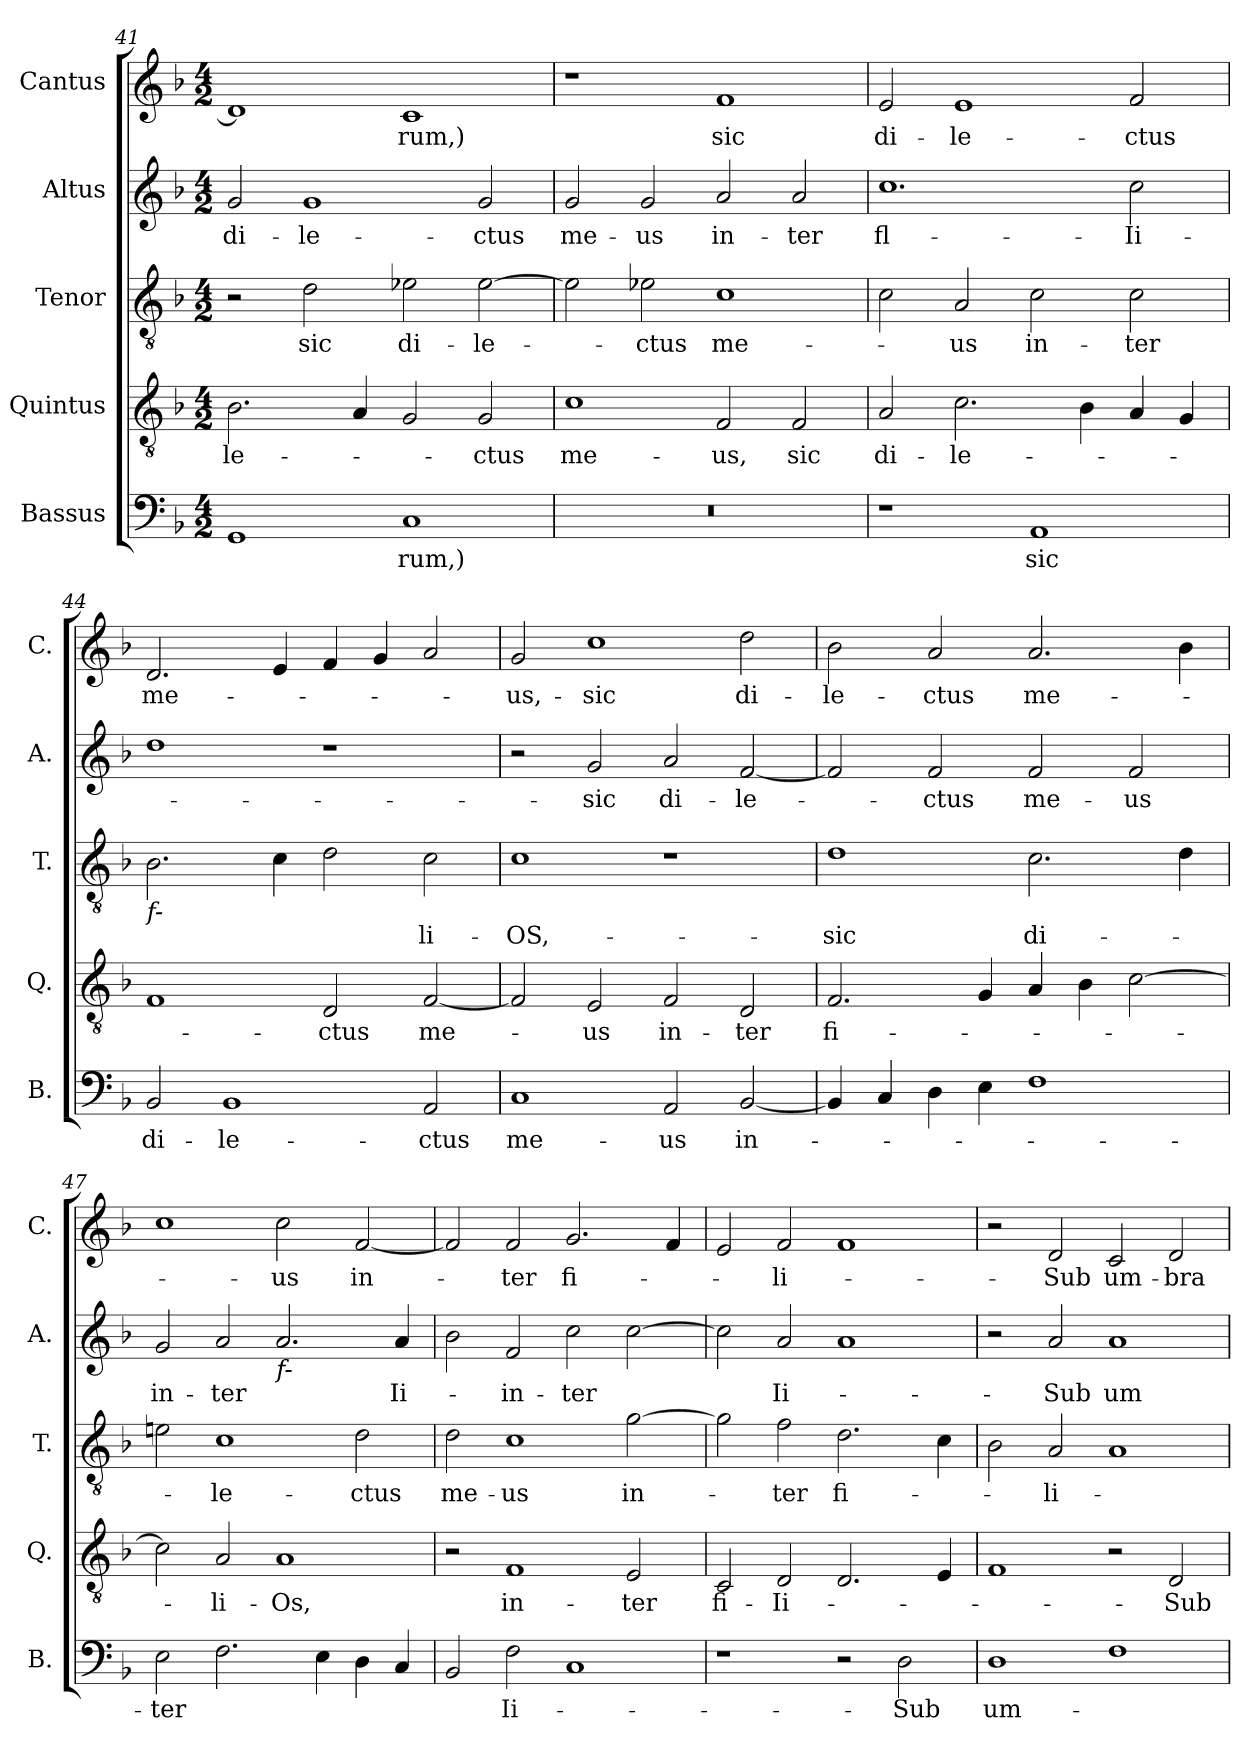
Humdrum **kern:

**kern	**text	**kern	**text	**kern	**text	**kern	**text	**kern	**text
*part5	*part5	*part4	*part4	*part3	*part3	*part2	*part2	*part1	*part1
*staff5	*staff5	*staff4	*staff4	*staff3	*staff3	*staff2	*staff2	*staff1	*staff1
*I"Bassus	*	*I"Quintus	*	*I"Tenor	*	*I"Altus	*	*I"Cantus	*
*I'B.	*	*I'Q.	*	*I'T.	*	*I'A.	*	*I'C.	*
*clefF4	*	*clefGv2	*	*clefGv2	*	*clefG2	*	*clefG2	*
*k[b-]	*	*k[b-]	*	*k[b-]	*	*k[b-]	*	*k[b-]	*
*F:	*	*F:	*	*F:	*	*F:	*	*F:	*
*M4/2	*	*M4/2	*	*M4/2	*	*M4/2	*	*M4/2	*
=41	=41	=41	=41	=41	=41	=41	=41	=41	=41
1GG	.	2.B-\	le-	2r	.	2g/	di­-	1d]	.
.	.	.	.	2d\	sic	1g	le-	.	.
.	.	4A/	.	.	.	.	.	.	.
1C	rum,)	2G/	.	2e-X\	di­-	.	.	1c	rum,)
.	.	2G/	ctus	[2e-\	le-	2g/	ctus	.	.
=42	=42	=42	=42	=42	=42	=42	=42	=42	=42
0r	.	1c	me­-	2e-\]	.	2g/	me-	1r	.
.	.	.	.	2e-X\	ctus	2g/	us	.	.
.	.	2F/	us,	1c	me-	2a/	in­-	1f	sic
.	.	2F/	sic	.	.	2a/	ter	.	.
=43	=43	=43	=43	=43	=43	=43	=43	=43	=43
1r	.	2A/	di-	2c\	.	1.cc	fl-	2e/	di-
.	.	2.c\	le-	2A/	us	.	.	1e	le-
1AA	sic	.	.	2c\	in-	.	.	.	.
.	.	4B-\	.	.	.	.	.	.	.
.	.	4A/	.	2c\	ter	2cc\	Ii-	2f/	ctus
.	.	4G/	.	.	.	.	.	.	.
=44	=44	=44	=44	=44	=44	=44	=44	=44	=44
!	!	!	!	!LO:TX:b:i:t=f­-	!	!	!	!	!
2BB-/	di-	1F	.	2.B-\	.	1dd	.	2.d/	me-
1BB-	le-	.	.	.	.	.	.	.	.
.	.	.	.	4c\	.	.	.	4e/	.
.	.	2D/	ctus	2d\	.	1r	.	4f/	.
.	.	.	.	.	.	.	.	4g/	.
2AA/	ctus	[2F/	me-	2c\	li­-	.	.	2a/	.
=45	=45	=45	=45	=45	=45	=45	=45	=45	=45
1C	me­-	2F/]	.	1c	OS,-	2r	.	2g/	us,-
.	.	2E/	us	.	.	2g/	sic	1cc	sic
2AA/	us	2F/	in-	1r	.	2a/	di­-	.	.
[2BB-/	in-	2D/	ter	.	.	[2f/	le-	2dd\	di-
=46	=46	=46	=46	=46	=46	=46	=46	=46	=46
4BB-/]	.	2.F/	fi-	1d	sic	2f/]	.	2b-\	le-
4C/	.	.	.	.	.	.	.	.	.
4D\	.	.	.	.	.	2f/	ctus	2a/	ctus
4E\	.	4G/	.	.	.	.	.	.	.
1F	.	4A/	.	2.c\	di-	2f/	me-	2.a/	me­-
.	.	4B-\	.	.	.	.	.	.	.
.	.	[2c\	.	.	.	2f/	us	.	.
.	.	.	.	4d\	.	.	.	4b-\	.
=47	=47	=47	=47	=47	=47	=47	=47	=47	=47
2E\	ter	2c\]	.	2en\	.	2g/	in-	1cc	.
2.F\	.	2A/	li­-	1c	le-	2a/	ter	.	.
!	!	!	!	!	!	!LO:TX:b:i:t=f­-	!	!	!
.	.	1A	Os,	.	.	2.a/	.	2cc\	us
4E\	.	.	.	.	.	.	.	.	.
4D\	.	.	.	2d\	ctus	.	.	[2f/	in­-
4C/	.	.	.	.	.	4a/	Ii-	.	.
=48	=48	=48	=48	=48	=48	=48	=48	=48	=48
2BB-/	.	2r	.	2d\	me­-	2b-\	.	2f/]	.
2F\	Ii-	1F	in-	1c	us	2f/	in-	2f/	ter
1C	.	.	.	.	.	2cc\	ter	2.g/	fi­-
.	.	2E/	ter	[2g\	in­-	[2cc\	.	.	.
.	.	.	.	.	.	.	.	4f/	.
=49	=49	=49	=49	=49	=49	=49	=49	=49	=49
1r	.	2C/	fi-	2g\]	.	2cc\]	.	2e/	.
.	.	2D/	Ii-	2f\	ter	2a/	Ii-	2f/	li­-
2r	.	2.D/	.	2.d\	fi­-	1a	.	1f	.
2D\	Sub	.	.	.	.	.	.	.	.
.	.	4E/	.	4c\	.	.	.	.	.
=50	=50	=50	=50	=50	=50	=50	=50	=50	=50
1D	um­-	1F	.	2B-\	.	2r	.	2r	.
.	.	.	.	2A/	li­-	2a/	Sub	2d/	Sub
1F	.	2r	.	1A	.	1a	um­-	2c/	um­-
.	.	2D/	Sub	.	.	.	.	2d/	bra
=	=	=	=	=	=	=	=	=	=
*-	*-	*-	*-	*-	*-	*-	*-	*-	*-
